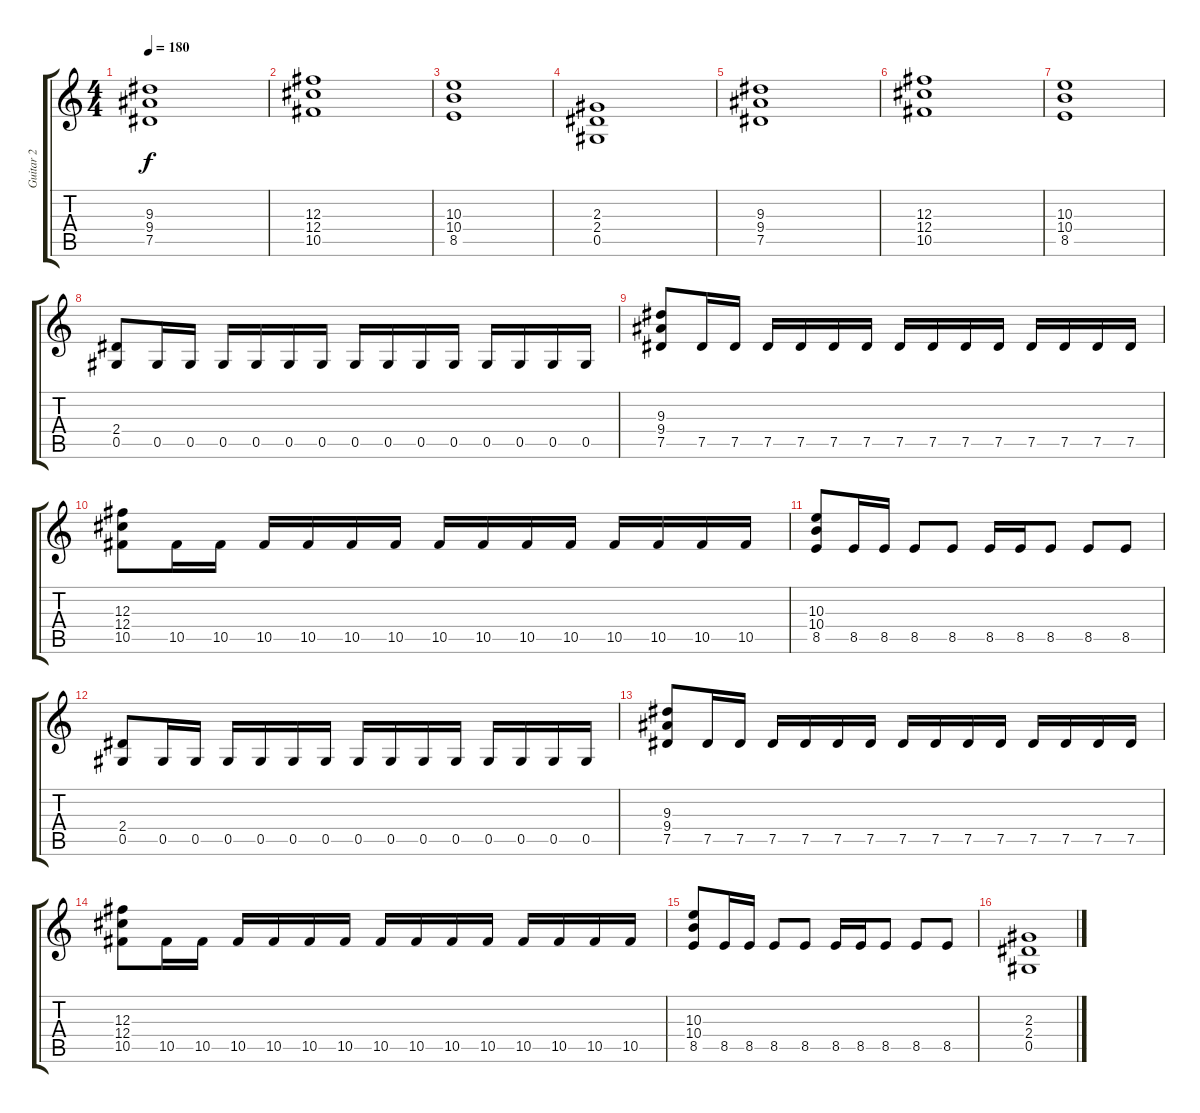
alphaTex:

\track ("Guitar 2" "Guitar 2") {instrument distortionguitar}
\staff {score tabs}
\tuning (Eb4 Bb3 Gb3 Db3 Ab2 Eb2) {hide}
\ts (4 4)
\tempo 180
\clef g2
\ks c
(9.3 9.4 7.5).1{dy f} |
(12.3 12.4 10.5).1 |
(10.3 10.4 8.5).1 |
(2.3 2.4 0.5).1 |
(9.3 9.4 7.5).1 |
(12.3 12.4 10.5).1 |
(10.3 10.4 8.5).1 |
(2.4 0.5).8 0.5.16 0.5.16 0.5.16 0.5.16 0.5.16 0.5.16 0.5.16 0.5.16 0.5.16 0.5.16 0.5.16 0.5.16 0.5.16 0.5.16 |
(9.3 9.4 7.5).8 7.5.16 7.5.16 7.5.16 7.5.16 7.5.16 7.5.16 7.5.16 7.5.16 7.5.16 7.5.16 7.5.16 7.5.16 7.5.16 7.5.16 |
(12.3 12.4 10.5).8 10.5.16 10.5.16 10.5.16 10.5.16 10.5.16 10.5.16 10.5.16 10.5.16 10.5.16 10.5.16 10.5.16 10.5.16 10.5.16 10.5.16 |
(10.3 10.4 8.5).8 8.5.16 8.5.16 8.5.8 8.5.8 8.5.16 8.5.16 8.5.8 8.5.8 8.5.8 |
(2.4 0.5).8 0.5.16 0.5.16 0.5.16 0.5.16 0.5.16 0.5.16 0.5.16 0.5.16 0.5.16 0.5.16 0.5.16 0.5.16 0.5.16 0.5.16 |
(9.3 9.4 7.5).8 7.5.16 7.5.16 7.5.16 7.5.16 7.5.16 7.5.16 7.5.16 7.5.16 7.5.16 7.5.16 7.5.16 7.5.16 7.5.16 7.5.16 |
(12.3 12.4 10.5).8 10.5.16 10.5.16 10.5.16 10.5.16 10.5.16 10.5.16 10.5.16 10.5.16 10.5.16 10.5.16 10.5.16 10.5.16 10.5.16 10.5.16 |
(10.3 10.4 8.5).8 8.5.16 8.5.16 8.5.8 8.5.8 8.5.16 8.5.16 8.5.8 8.5.8 8.5.8 |
(2.3 2.4 0.5).1
